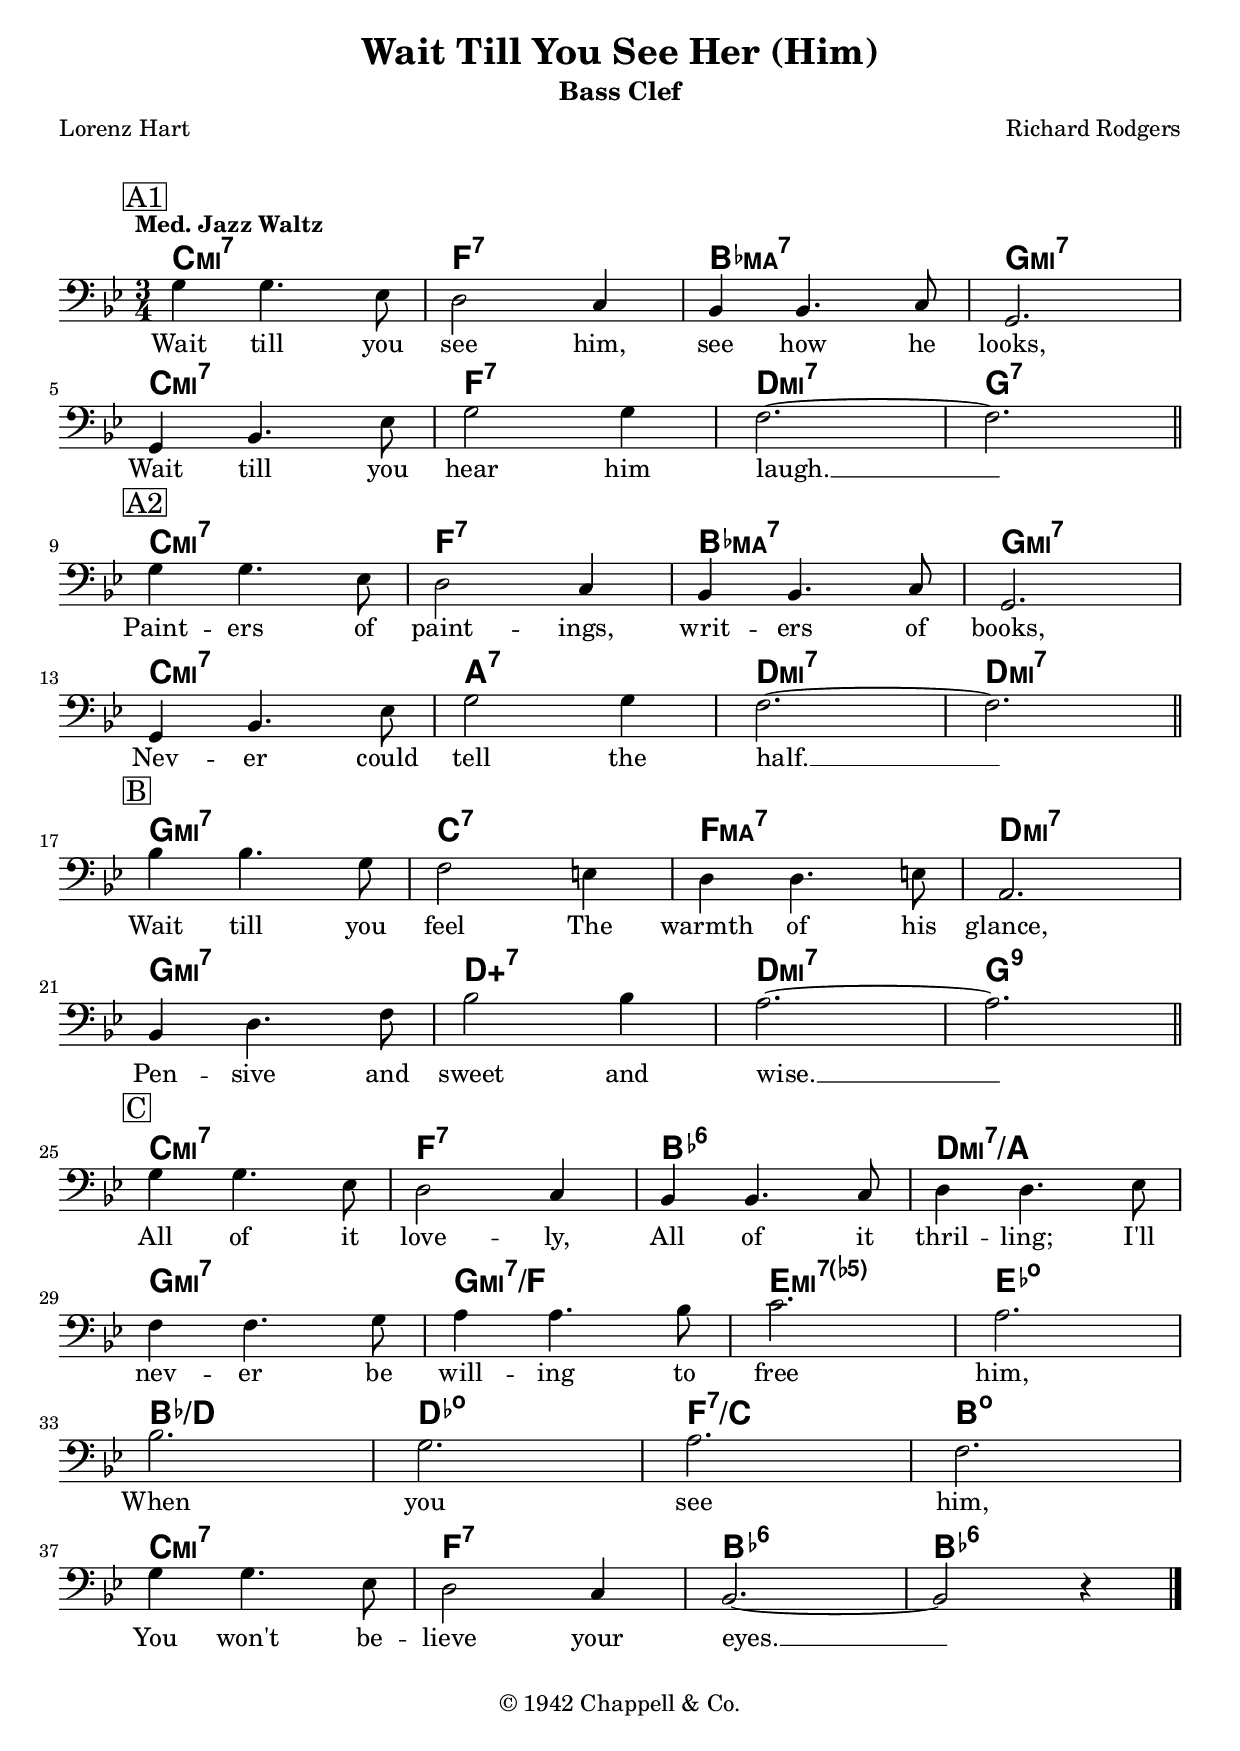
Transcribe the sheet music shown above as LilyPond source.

\version "2.24.0"

\include "english.ly"

instrument = "Bass Clef"
whatKey = bf,,
whatClef = "bass"

objectGenderMale = ##t

%% -*- Mode: LilyPond -*-

\include "lead-sheets.ily"

\header {
  title = "Wait Till You See Her (Him)"
  subtitle = \instrument
  poet = "Lorenz Hart"
  composer = "Richard Rodgers"
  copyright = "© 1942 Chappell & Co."
}

refrainLyrics =
#(if objectGenderMale
  #{
\lyricmode {
Wait till you see him,
see how he looks,
Wait till you hear him laugh. __
Paint -- ers of paint -- ings,
writ -- ers of books,
Nev -- er could tell the half. __
Wait till you feel
The warmth of his glance,
Pen -- sive and sweet and wise. __
All of it love -- ly,
All of it thril -- ling;
I'll nev -- er be will -- ing to free him,
When you see him,
You won't be -- lieve your eyes. __
}
  #}
  #{
\lyricmode {
Wait till you see her,
see how she looks,
Wait till you hear her laugh. __
Paint -- ers of paint -- ings,
writ -- ers of books,
Nev -- er could tell the half. __
Wait till you feel
The warmth of her glance,
Pen -- sive and sweet and wise. __
All of it love -- ly,
All of it thril -- ling;
I'll nev -- er be will -- ing to free her,
When you see her,
You won't be -- lieve your eyes. __
}
  #}
)

refrainChords = \chordmode {
  f2.:m7 bf2.:7 ef2.:maj7 c2.:m7
  f2.:m7 bf2.:7 g2.:m7 c2.:7

  f2.:m7 bf2.:7 ef2.:maj7 c2.:m7
  f2.:m7 d2.:7 g2.:m7 g2.:m7
  
  c2.:m7 f2.:7 bf2.:maj7 g2.:m7
  c2.:m7 g2.:7.5+ g2.:m7 c2.:9
  
  f2.:m7 bf2.:7 ef2.:6 g2.:m7/d
  c2.:m7 c2.:m7/bf a2.:m7.5- af2.:dim7
  
  ef2.:/g gf2.:dim7 bf2.:7/f e2.:dim7
  f2.:m7 bf2.:7 ef2.:6 ef2.:6
}

refrainKey = ef

refrainMelody = \relative f'' {
  \time 3/4
  \key \refrainKey \major
  \clef \whatClef
  \tempo "Med. Jazz Waltz"

  \mark \markup{ \box "A1" }
  
  c4 c4. af8 | g2 f4 | ef4 ef4. f8 | c2. |
  \break
  c4 ef4. af8 | c2 c4 | bf2.~ | bf2. |

  \break
  \bar "||"
  \mark \markup{ \box "A2" }

  c4 c4. af8 | g2 f4 | ef4 ef4. f8 | c2. |
  \break
  c4 ef4. af8 | c2 c4 | bf2.~ | bf2. |

  \break
  \bar "||"
  \mark \markup{ \box "B" }
  
  ef4 ef4. c8 | bf2 a4 | g4 g4. a8 | d,2. |
  \break
  ef4 g4. bf8 | ef2 ef4 | d2.~ | d2. |

  \break
  \mark \markup{ \box "C" }
  \bar "||"

  c4 c4. af8 | g2 f4 | ef4 ef4. f8 | g4 g4. af8 |
  \break
  bf4 bf4. c8 | d4 d4. ef8 | f2. | d2. |
  
  \break
  ef2. | c2. | d2. | bf2. |
  \break
  c4 c4. af8 | g2 f4 | ef2.~ | ef2 r4 |
  

  \bar "|."
}

\include "paper.ily"

\markup {
  % Leave a gap after the header
  \vspace #1
}

\include "refrain.ily"

